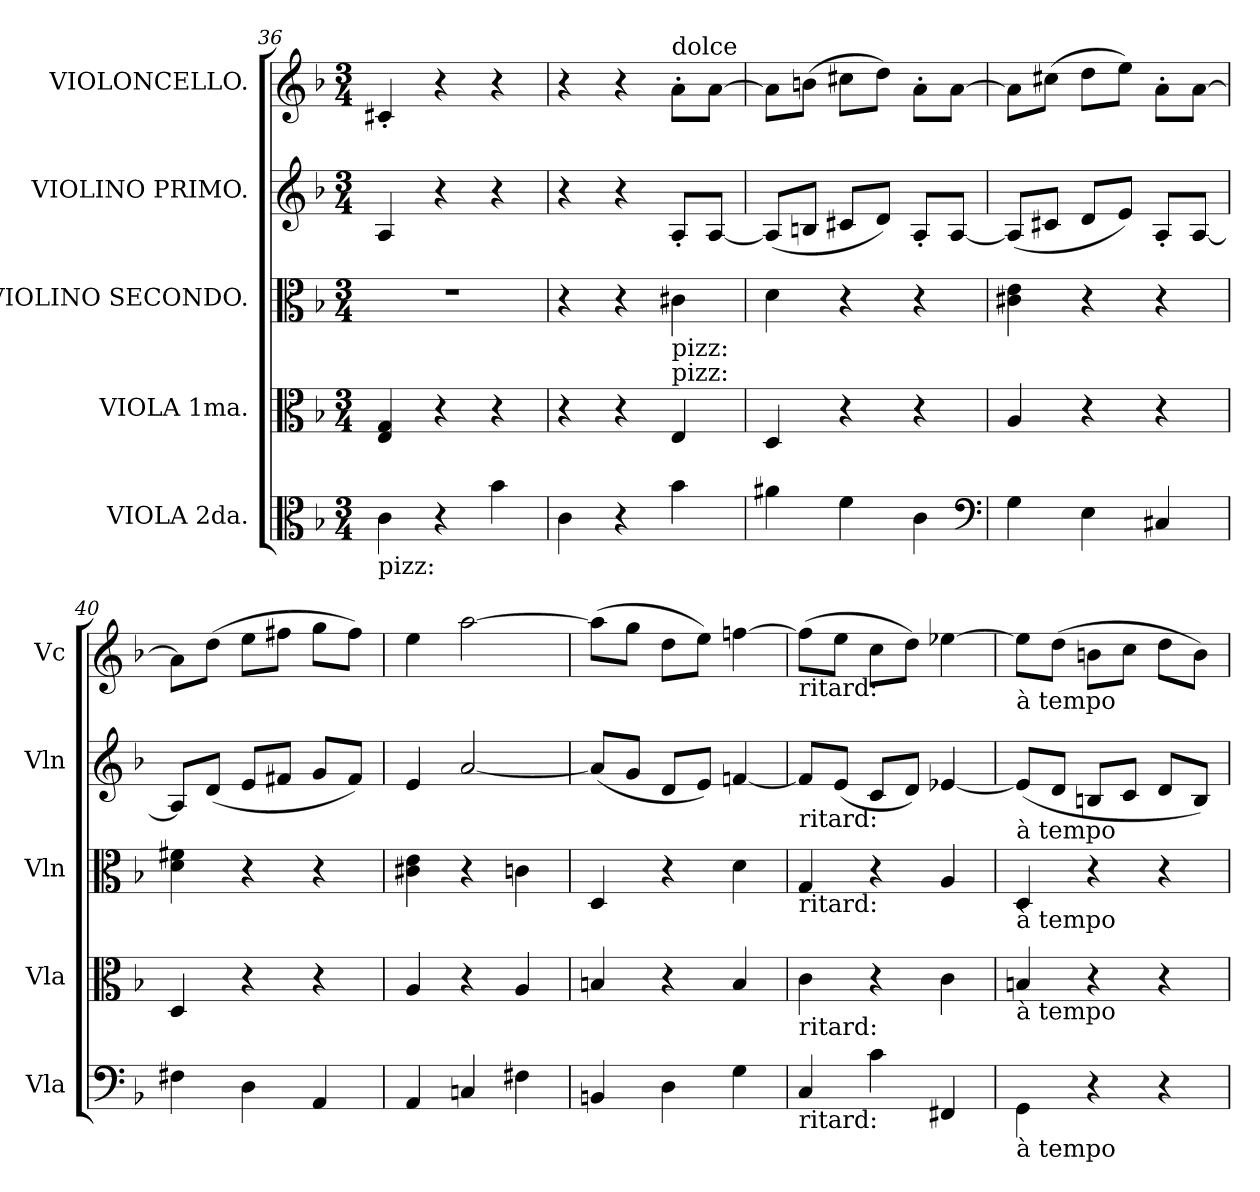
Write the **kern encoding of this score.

**kern	**kern	**kern	**kern	**kern
*part5	*part4	*part3	*part2	*part1
*staff5	*staff4	*staff3	*staff2	*staff1
*I"VIOLA 2da.	*I"VIOLA 1ma.	*I"VIOLINO SECONDO.	*I"VIOLINO PRIMO.	*I"VIOLONCELLO.
*I'Vla	*I'Vla	*I'Vln	*I'Vln	*I'Vc
*clefC3	*clefC3	*clefC3	*clefG2	*clefG2
*k[b-]	*k[b-]	*k[b-]	*k[b-]	*k[b-]
*M3/4	*M3/4	*M3/4	*M3/4	*M3/4
=36	=36	=36	=36	=36
!LO:TX:b:t=pizz&colon;	!	!	!	!
4c\	4E/ 4G/	2.r	4A/	4c#X'/
4r	4r	.	4r	4r
4b-\	4r	.	4r	4r
=37	=37	=37	=37	=37
4c\	4r	4r	4r	4r
4r	4r	4r	4r	4r
!	!	!	!	!LO:TX:a:t=dolce
!	!	!LO:TX:b:t=pizz&colon;	!	!
!	!LO:TX:a:t=pizz&colon;	!	!	!
4b-\	4E/	4c#X\	8A'/L	8a'\L
.	.	.	[8A/J	[8a\J
=38	=38	=38	=38	=38
4a#X\	4D/	4d\	(<8A/L]	8a\L]
.	.	.	8Bn/J	(>8bn\J
4f\	4r	4r	8c#X/L	8cc#X\L
.	.	.	8d/J)	8dd\J)
4c\	4r	4r	8A'/L	8a'\L
.	.	.	[8A/J	[8a\J
*clefF4	*	*	*	*
=39	=39	=39	=39	=39
4G\	4A/	4c#X\ 4e\	(<8A/L]	8a\L]
.	.	.	8c#X/J	(>8cc#X\J
4E\	4r	4r	8d/L	8dd\L
.	.	.	8e/J)	8ee\J)
4C#X/	4r	4r	8A'/L	8a'\L
.	.	.	[8A/J	[8a\J
=40	=40	=40	=40	=40
4F#X\	4D/	4d\ 4f#X\	8A/L]	8a\L]
.	.	.	(<8d/J	(>8dd\J
4D\	4r	4r	8e/L	8ee\L
.	.	.	8f#X/J	8ff#X\J
4AA/	4r	4r	8g/L	8gg\L
.	.	.	8f#/J)	8ff#\J)
!!LO:LB:g=z
=41	=41	=41	=41	=41
4AA/	4A/	4c#X\ 4e\	4e/	4ee\
4Cn/	4r	4r	[2a/	[2aa\
4F#X\	4A/	4cn\	.	.
=42	=42	=42	=42	=42
4BBn/	4Bn/	4D/	(<8a/L]	(>8aa\L]
.	.	.	8g/J	8gg\J
4D\	4r	4r	8d/L	8dd\L
.	.	.	8e/J)	8ee\J)
4G\	4B/	4d\	[4fn/	[4ffn\
=43	=43	=43	=43	=43
!	!	!	!	!LO:TX:b:t=ritard&colon;
!	!	!	!LO:TX:b:t=ritard&colon;	!
!	!	!LO:TX:b:t=ritard&colon;	!	!
!	!LO:TX:b:t=ritard&colon;	!	!	!
!LO:TX:b:t=ritard&colon;	!	!	!	!
4C/	4c\	4G/	8f/L]	(>8ff\L]
.	.	.	(<8e/J	8ee\J
4c\	4r	4r	8c/L	8cc\L
.	.	.	8d/J)	8dd\J)
4FF#X/	4c\	4A/	[4e-X/	[4ee-X\
=44	=44	=44	=44	=44
!	!	!	!	!LO:TX:b:t=à tempo
!	!	!	!LO:TX:b:t=à tempo	!
!	!	!LO:TX:b:t=à tempo	!	!
!	!LO:TX:b:t=à tempo	!	!	!
!LO:TX:b:t=à tempo	!	!	!	!
4GG\	4Bn/	4D/	(>8e-/L]	8ee-\L]
.	.	.	8d/J	(>8dd\J
4r	4r	4r	8Bn/L	8bn\L
.	.	.	8c/J	8cc\J
4r	4r	4r	8d/L	8dd\L
.	.	.	8B/J)	8b\J)
=	=	=	=	=
*-	*-	*-	*-	*-
